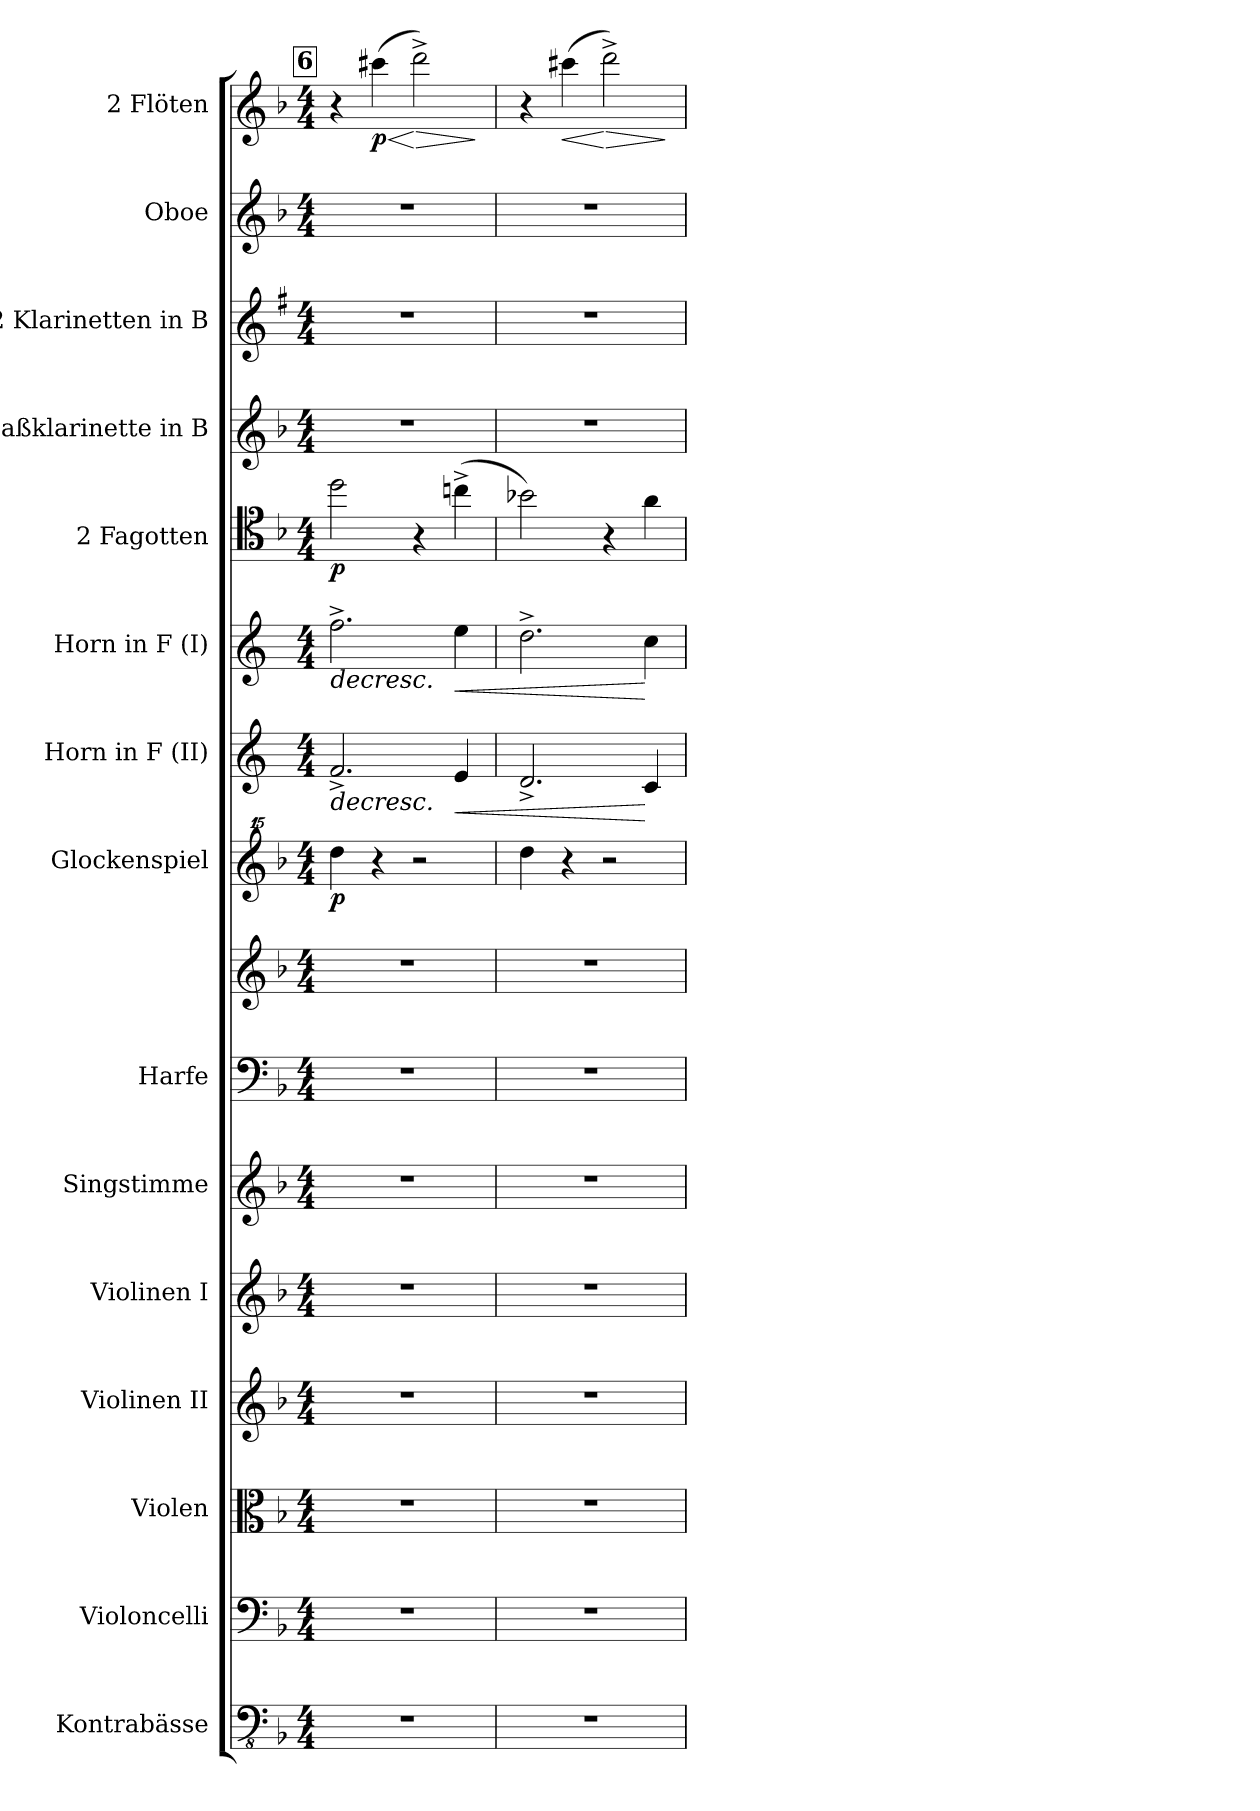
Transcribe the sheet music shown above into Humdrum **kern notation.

**kern	**kern	**kern	**kern	**kern	**kern	**kern	**kern	**kern	**dynam	**kern	**dynam	**kern	**dynam	**kern	**dynam	**kern	**kern	**kern	**kern	**dynam
*part15	*part14	*part13	*part12	*part11	*part10	*part9	*part9	*part8	*part8	*part7	*part7	*part6	*part6	*part5	*part5	*part4	*part3	*part2	*part1	*part1
*staff16	*staff15	*staff14	*staff13	*staff12	*staff11	*staff10	*staff9	*staff8	*staff8	*staff7	*staff7	*staff6	*staff6	*staff5	*staff5	*staff4	*staff3	*staff2	*staff1	*staff1
*I"Kontrabässe	*I"Violoncelli	*I"Violen	*I"Violinen II	*I"Violinen I	*I"Singstimme	*I"Harfe	*	*I"Glockenspiel	*	*I"Horn in F (II)	*	*I"Horn in F (I)	*	*I"2 Fagotten	*	*I"Baßklarinette in B	*I"2 Klarinetten in B	*I"Oboe	*I"2 Flöten	*
*I'Kb.	*I'Vc.	*	*I'Vl. II	*I'Vl. I	*I'Singst.	*I'Hf.	*	*I'Glk.	*	*I'Hr. II	*	*I'Hr. I	*	*I'Fg.	*	*I'Bklar. (B)	*I'Klar. (B)	*I'Ob.	*I'Fl.	*
*clefFv4	*clefF4	*clefC3	*clefG2	*clefG2	*clefG2	*clefF4	*clefG2	*clefG^^2	*	*clefG2	*	*clefG2	*	*clefC4	*	*clefG2	*clefG2	*clefG2	*clefG2	*
*	*	*	*	*	*	*	*	*	*	*ITrd4c7	*	*ITrd4c7	*	*	*	*ITrd8c14	*ITrd1c2	*	*	*
*k[b-]	*k[b-]	*k[b-]	*k[b-]	*k[b-]	*k[b-]	*k[b-]	*k[b-]	*k[b-]	*	*k[b-]	*	*k[b-]	*	*k[b-]	*	*k[b-]	*k[b-]	*k[b-]	*k[b-]	*
*M4/4	*M4/4	*M4/4	*M4/4	*M4/4	*M4/4	*M4/4	*M4/4	*M4/4	*	*M4/4	*	*M4/4	*	*M4/4	*	*M4/4	*M4/4	*M4/4	*M4/4	*
!!LO:REH:place=s1:a:B:fs=14:t=6
=44	=44	=44	=44	=44	=44	=44	=44	=44	=44	=44	=44	=44	=44	=44	=44	=44	=44	=44	=44	=44
!	!	!	!	!	!	!	!	!	!LO:DY:b	!	!LO:HP:b	!	!LO:HP:b	!	!LO:DY:b	!	!	!	!	!
1r	1r	1r	1r	1r	1r	1r	1r	4dddd\	p	2.B-^/	>	2.b-^\	>	2dd\	p	1r	1r	1r	4r	.
!	!	!	!	!	!	!	!	!	!	!	!	!	!	!	!	!	!	!	!	!LO:HP:b
!	!	!	!	!	!	!	!	!	!	!	!	!	!	!	!	!	!	!	!	!LO:DY:n=1:b
.	.	.	.	.	.	.	.	4r	.	.	.	.	.	.	.	.	.	.	(>4ccc#X\	< p
!	!	!	!	!	!	!	!	!	!	!	!	!	!	!	!	!	!	!	!	!LO:HP:n=1:b
.	.	.	.	.	.	.	.	2r	.	.	.	.	.	4r	.	.	.	.	2ddd^\)	[ >
!	!	!	!	!	!	!	!	!	!	!	!LO:HP:b	!	!LO:HP:b	!	!	!	!	!	!	!
.	.	.	.	.	.	.	.	.	.	4A/	<	4a\	<	(>4ccn^\	.	.	.	.	.	.
.	.	.	.	.	.	.	.	.	.	.	]	.	]	.	.	.	.	.	.	]
=45	=45	=45	=45	=45	=45	=45	=45	=45	=45	=45	=45	=45	=45	=45	=45	=45	=45	=45	=45	=45
1r	1r	1r	1r	1r	1r	1r	1r	4dddd\	.	2.G^/	.	2.g^\	.	2b-X\)	.	1r	1r	1r	4r	.
!	!	!	!	!	!	!	!	!	!	!	!	!	!	!	!	!	!	!	!	!LO:HP:b
.	.	.	.	.	.	.	.	4r	.	.	.	.	.	.	.	.	.	.	(>4ccc#X\	<
!	!	!	!	!	!	!	!	!	!	!	!	!	!	!	!	!	!	!	!	!LO:HP:n=1:b
.	.	.	.	.	.	.	.	2r	.	.	.	.	.	4r	.	.	.	.	2ddd^\)	[ >
.	.	.	.	.	.	.	.	.	.	4F/	[	4f\	[	4a\	.	.	.	.	.	.
.	.	.	.	.	.	.	.	.	.	.	.	.	.	.	.	.	.	.	.	]
=	=	=	=	=	=	=	=	=	=	=	=	=	=	=	=	=	=	=	=	=
*-	*-	*-	*-	*-	*-	*-	*-	*-	*-	*-	*-	*-	*-	*-	*-	*-	*-	*-	*-	*-
